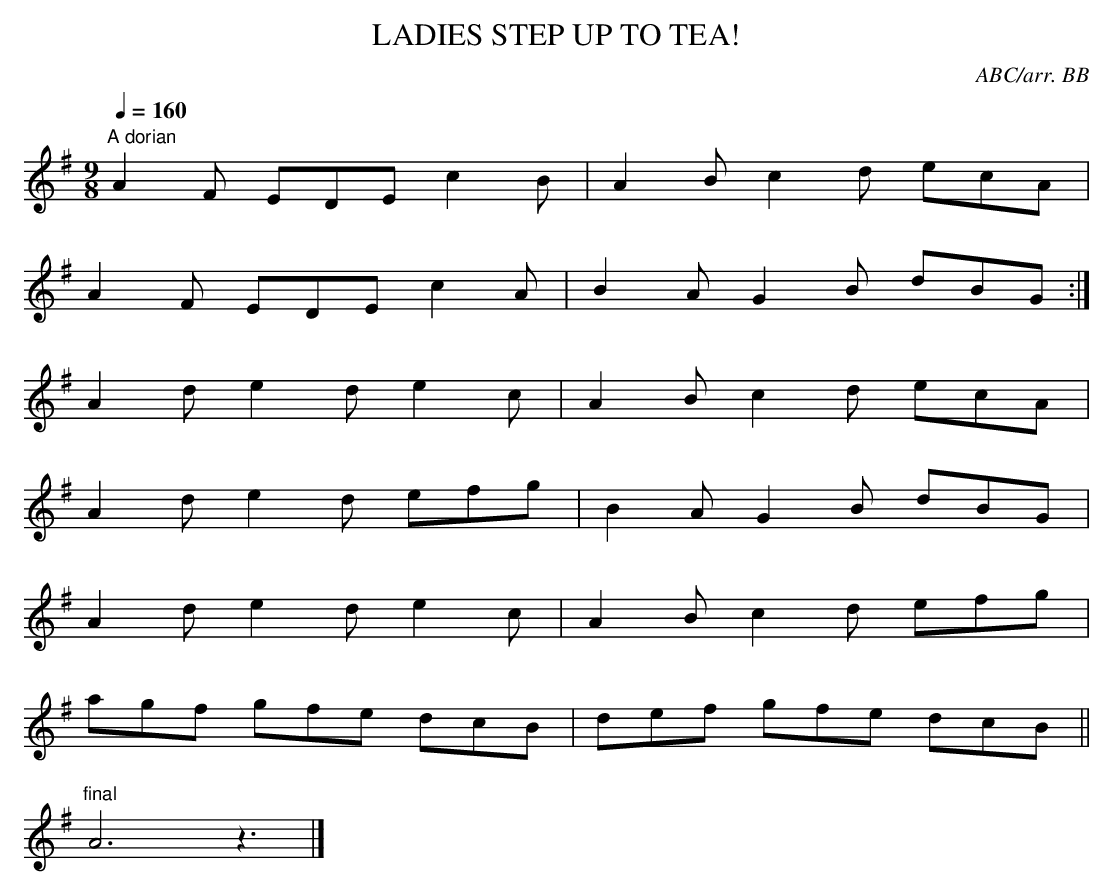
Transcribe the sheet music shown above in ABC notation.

X:1
T:LADIES STEP UP TO TEA!
C:ABC/arr. BB
Q:1/4=160
L:1/8
M:9/8
K:G
"A dorian"
A2F EDE c2B|A2B c2d ecA|
A2F EDE c2A|B2A G2B dBG :|
A2d e2d e2c|A2B c2d ecA|
A2d e2d efg|B2A G2B dBG|
A2d e2d e2c|A2B c2d efg|
agf gfe dcB|def gfe dcB ||
"final"A6z3|]
